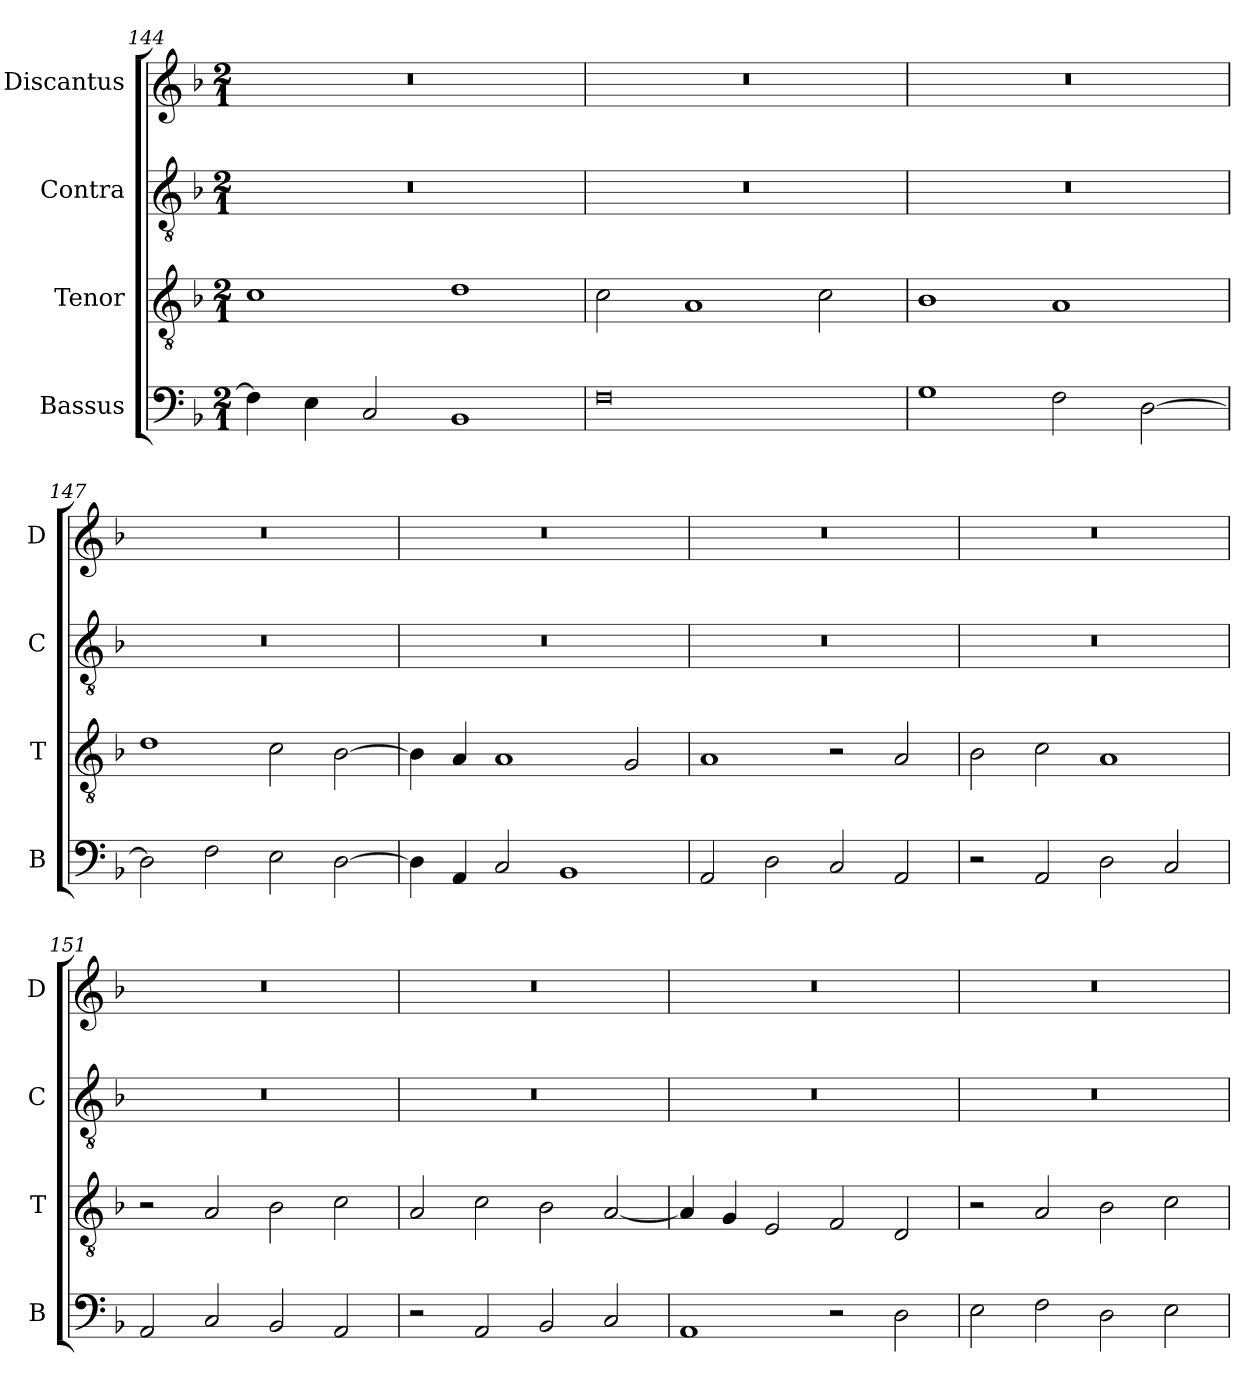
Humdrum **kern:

**kern	**kern	**kern	**kern
*part4	*part3	*part2	*part1
*staff4	*staff3	*staff2	*staff1
*I"Bassus	*I"Tenor	*I"Contra	*I"Discantus
*I'B	*I'T	*I'C	*I'D
*clefF4	*clefGv2	*clefGv2	*clefG2
*k[b-]	*k[b-]	*k[b-]	*k[b-]
*M2/1	*M2/1	*M2/1	*M2/1
=144	=144	=144	=144
4F\]	1c	0r	0r
4E\	.	.	.
2C/	.	.	.
1BB-	1d	.	.
=145	=145	=145	=145
0F	2c\	0r	0r
.	1A	.	.
.	2c\	.	.
=146	=146	=146	=146
1G	1B-	0r	0r
2F\	1A	.	.
[2D\	.	.	.
=147	=147	=147	=147
2D\]	1d	0r	0r
2F\	.	.	.
2E\	2c\	.	.
[2D\	[2B-\	.	.
=148	=148	=148	=148
4D\]	4B-\]	0r	0r
4AA/	4A/	.	.
2C/	1A	.	.
1BB-	.	.	.
.	2G/	.	.
=149	=149	=149	=149
2AA/	1A	0r	0r
2D\	.	.	.
2C/	2r	.	.
2AA/	2A/	.	.
=150	=150	=150	=150
2r	2B-\	0r	0r
2AA/	2c\	.	.
2D\	1A	.	.
2C/	.	.	.
=151	=151	=151	=151
2AA/	2r	0r	0r
2C/	2A/	.	.
2BB-/	2B-\	.	.
2AA/	2c\	.	.
=152	=152	=152	=152
2r	2A/	0r	0r
2AA/	2c\	.	.
2BB-/	2B-\	.	.
2C/	[2A/	.	.
=153	=153	=153	=153
1AA	4A/]	0r	0r
.	4G/	.	.
.	2E/	.	.
2r	2F/	.	.
2D\	2D/	.	.
=154	=154	=154	=154
2E\	2r	0r	0r
2F\	2A/	.	.
2D\	2B-\	.	.
2E\	2c\	.	.
=	=	=	=
*-	*-	*-	*-
